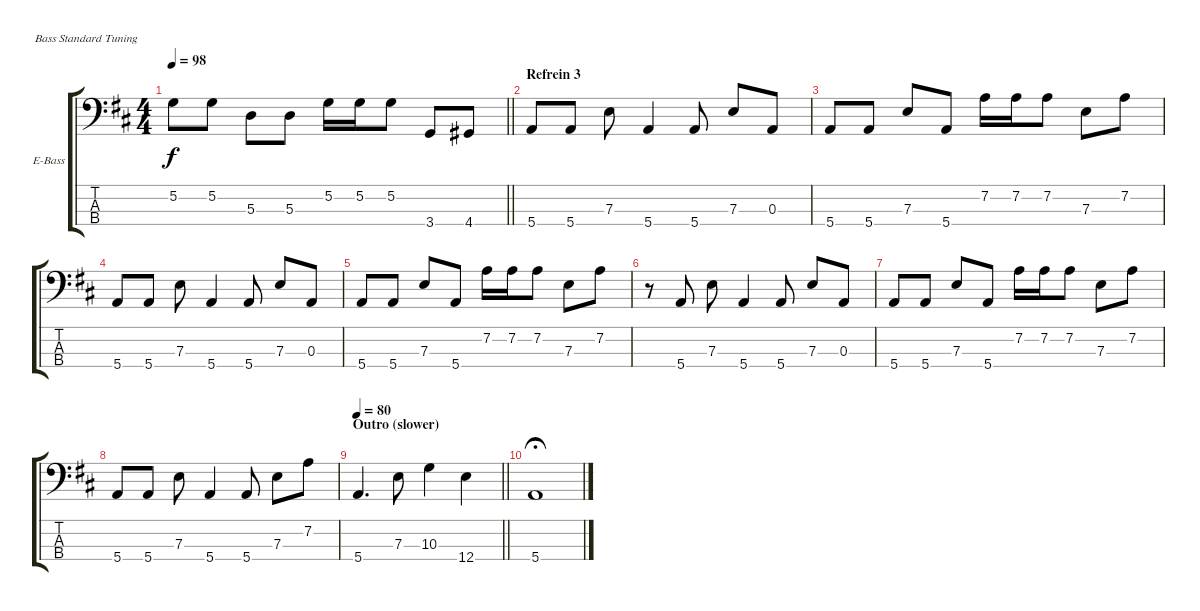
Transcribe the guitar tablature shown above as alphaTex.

\bracketExtendMode groupsimilarinstruments
\firstSystemTrackNameOrientation horizontal
\otherSystemsTrackNameOrientation horizontal
\track ("Bass guitar" "E-Bass") {instrument acousticbass}
\staff {score tabs}
\tuning (G2 D2 A1 E1)
\ts (4 4)
\tempo 98
\clef f4
\barLineRight lightlight
\ks d
5.2.8{dy f} 5.2.8 5.3.8 5.3.8 5.2.16 5.2.16 5.2.8 3.4.8 4.4.8 |
\section ("" "Refrein 3")
5.4.8 5.4.8 7.3.8 5.4.4 5.4.8 7.3.8 0.3.8 |
5.4.8 5.4.8 7.3.8 5.4.8 7.2.16 7.2.16 7.2.8 7.3.8 7.2.8 |
5.4.8 5.4.8 7.3.8 5.4.4 5.4.8 7.3.8 0.3.8 |
5.4.8 5.4.8 7.3.8 5.4.8 7.2.16 7.2.16 7.2.8 7.3.8 7.2.8 |
r.8 5.4.8 7.3.8 5.4.4 5.4.8 7.3.8 0.3.8 |
5.4.8 5.4.8 7.3.8 5.4.8 7.2.16 7.2.16 7.2.8 7.3.8 7.2.8 |
5.4.8 5.4.8 7.3.8 5.4.4 5.4.8 7.3.8 7.2.8 |
\section ("" "Outro (slower)")
\tempo 80
\barLineRight lightlight
5.4.4{d} 7.3.8 10.3.4 12.4.4 |
5.4.1{fermata (medium 0.35)}
